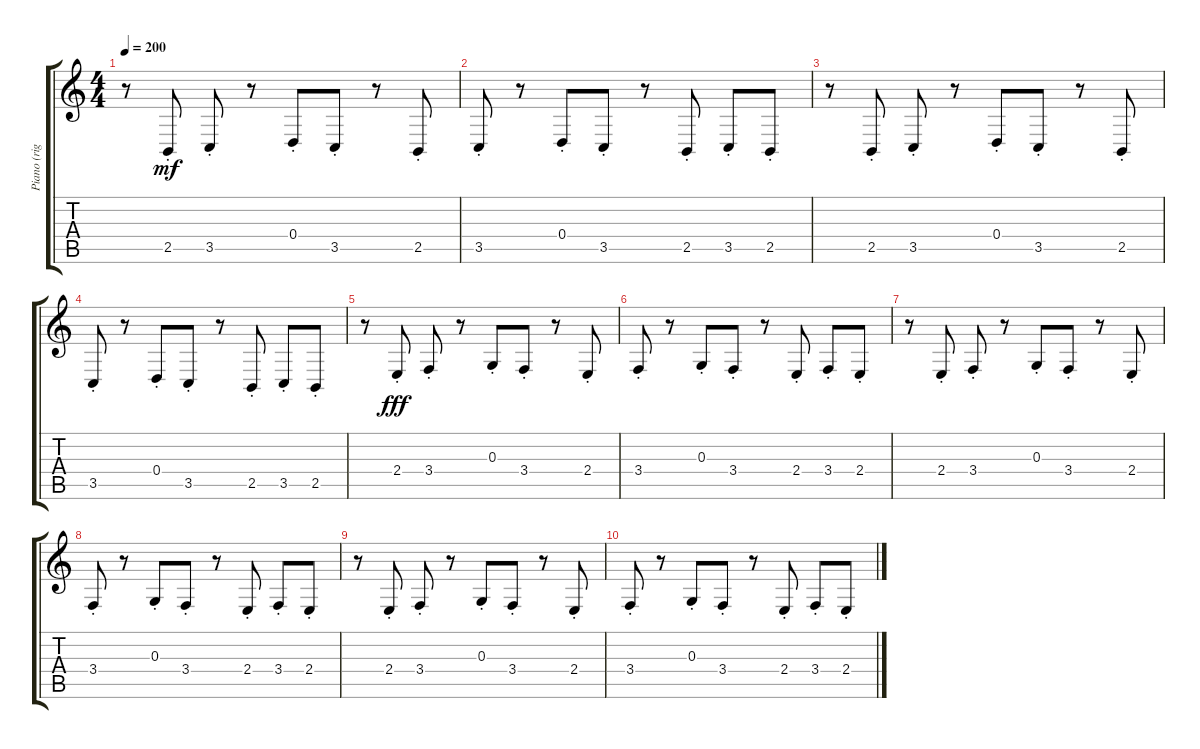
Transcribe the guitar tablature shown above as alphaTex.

\track ("Piano (right hand)" "Piano (rig") {instrument acousticgrandpiano}
\staff {score tabs}
\tuning (E4 B3 G3 D3 A2 E2) {hide}
\ts (4 4)
\tempo 200
\clef g2
\ks c
r.8{dy f} 2.5{st}.8{dy mf} 3.5{st}.8 r.8 0.4{st}.8 3.5{st}.8 r.8 2.5{st}.8 |
3.5{st}.8 r.8 0.4{st}.8 3.5{st}.8 r.8 2.5{st}.8 3.5{st}.8 2.5{st}.8 |
r.8 2.5{st}.8 3.5{st}.8 r.8 0.4{st}.8 3.5{st}.8 r.8 2.5{st}.8 |
3.5{st}.8 r.8 0.4{st}.8 3.5{st}.8 r.8 2.5{st}.8 3.5{st}.8 2.5{st}.8 |
r.8 2.4{st}.8{dy fff} 3.4{st}.8 r.8 0.3{st}.8 3.4{st}.8 r.8 2.4{st}.8 |
3.4{st}.8 r.8 0.3{st}.8 3.4{st}.8 r.8 2.4{st}.8 3.4{st}.8 2.4{st}.8 |
r.8 2.4{st}.8 3.4{st}.8 r.8 0.3{st}.8 3.4{st}.8 r.8 2.4{st}.8 |
3.4{st}.8 r.8 0.3{st}.8 3.4{st}.8 r.8 2.4{st}.8 3.4{st}.8 2.4{st}.8 |
r.8 2.4{st}.8 3.4{st}.8 r.8 0.3{st}.8 3.4{st}.8 r.8 2.4{st}.8 |
3.4{st}.8 r.8 0.3{st}.8 3.4{st}.8 r.8 2.4{st}.8 3.4{st}.8 2.4{st}.8
